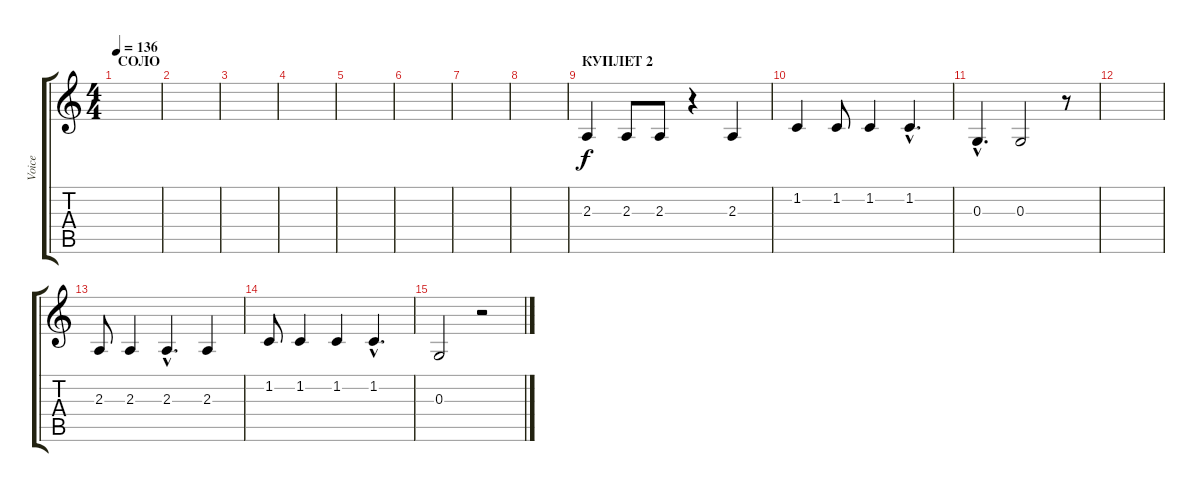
\track ("Voice" "Voice") {instrument recorder}
\staff {score tabs}
\tuning (E4 B3 G3 D3 A2 E2) {hide}
\ts (4 4)
\section ("" "СОЛО")
\tempo 136
\clef g2
\ks c
|
|
|
|
|
|
|
|
\section ("" "КУПЛЕТ 2")
2.3.4 2.3.8 2.3.8 r.4 2.3.4 |
1.2.4 1.2.8 1.2.4 1.2{hac}.4{d} |
0.3{hac}.4{d} 0.3.2 r.8 |
|
2.3.8 2.3.4 2.3{hac}.4{d} 2.3.4 |
1.2.8 1.2.4 1.2.4 1.2{hac}.4{d} |
0.3.2 r.2
